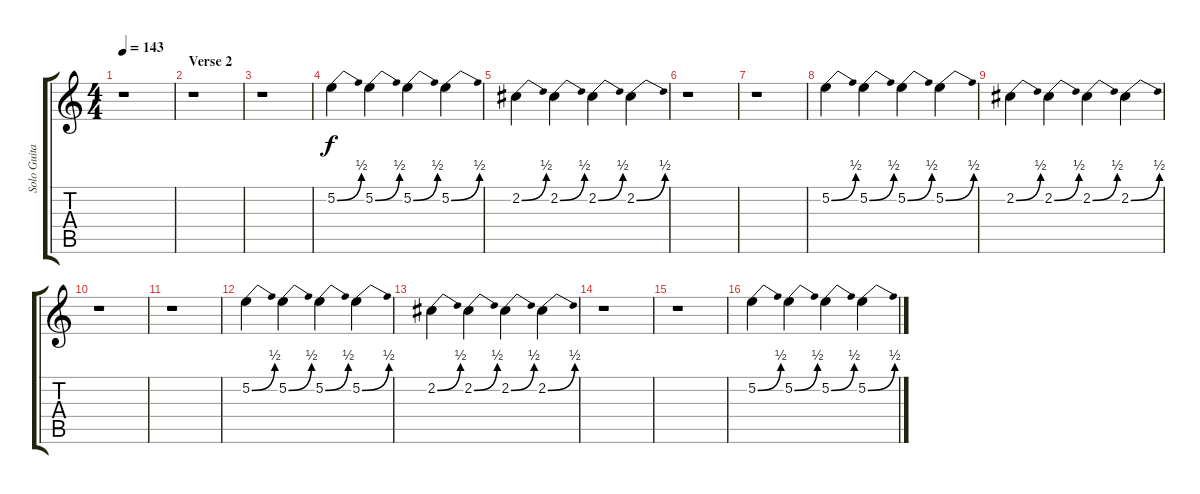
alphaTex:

\track ("Solo Guitar" "Solo Guita") {instrument overdrivenguitar}
\staff {score tabs}
\tuning (E4 B3 G3 D3 A2 E2) {hide}
\ts (4 4)
\tempo 143
\clef g2
\ks c
r.1{dy f} |
\section ("" "Verse 2")
r.1 |
r.1 |
5.2{be (bend 0 0 60 2)}.4 5.2{be (bend 0 0 60 2)}.4 5.2{be (bend 0 0 60 2)}.4 5.2{be (bend 0 0 60 2)}.4 |
2.2{be (bend 0 0 60 2)}.4 2.2{be (bend 0 0 60 2)}.4 2.2{be (bend 0 0 60 2)}.4 2.2{be (bend 0 0 60 2)}.4 |
r.1 |
r.1 |
5.2{be (bend 0 0 60 2)}.4 5.2{be (bend 0 0 60 2)}.4 5.2{be (bend 0 0 60 2)}.4 5.2{be (bend 0 0 60 2)}.4 |
2.2{be (bend 0 0 60 2)}.4 2.2{be (bend 0 0 60 2)}.4 2.2{be (bend 0 0 60 2)}.4 2.2{be (bend 0 0 60 2)}.4 |
r.1 |
r.1 |
5.2{be (bend 0 0 60 2)}.4 5.2{be (bend 0 0 60 2)}.4 5.2{be (bend 0 0 60 2)}.4 5.2{be (bend 0 0 60 2)}.4 |
2.2{be (bend 0 0 60 2)}.4 2.2{be (bend 0 0 60 2)}.4 2.2{be (bend 0 0 60 2)}.4 2.2{be (bend 0 0 60 2)}.4 |
r.1 |
r.1 |
5.2{be (bend 0 0 60 2)}.4 5.2{be (bend 0 0 60 2)}.4 5.2{be (bend 0 0 60 2)}.4 5.2{be (bend 0 0 60 2)}.4
